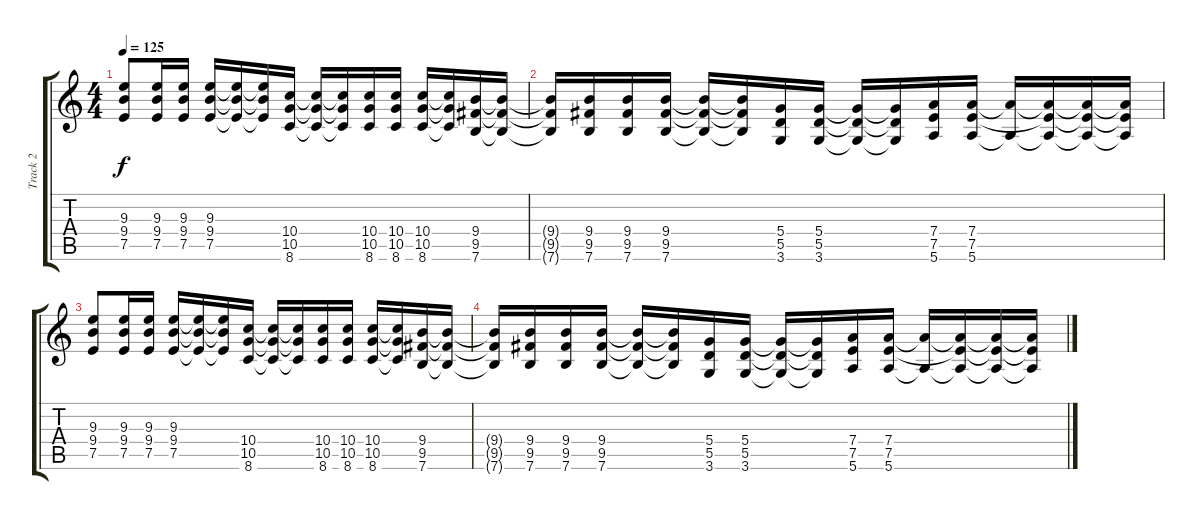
\track ("Track 2" "Track 2") {instrument distortionguitar}
\staff {score tabs}
\tuning (E4 B3 G3 D3 A2 E2) {hide}
\ts (4 4)
\tempo 125
\clef g2
\ks c
(9.3 9.4 7.5).8{dy f} (9.3 9.4 7.5).16 (9.3 9.4 7.5).16 (9.3 9.4 7.5).16 (9.3{t} 9.4{t} 7.5{t}).16 (9.3{t} 9.4{t} 7.5{t}).16 (10.4 10.5 8.6).16 (10.4{t} 10.5{t} 8.6{t}).16 (10.4{t} 10.5{t} 8.6{t}).16 (10.4 10.5 8.6).16 (10.4 10.5 8.6).16 (10.4 10.5 8.6).16 (10.4{t} 10.5{t} 8.6{t}).16 (9.4 9.5 7.6).16 (9.4{t} 9.5{t} 7.6{t}).16 |
(9.4{t} 9.5{t} 7.6{t}).16 (9.4 9.5 7.6).16 (9.4 9.5 7.6).16 (9.4 9.5 7.6).16 (9.4{t} 9.5{t} 7.6{t}).16 (9.4{t} 9.5{t} 7.6{t}).16 (5.4 5.5 3.6).16 (5.4 5.5 3.6).16 (5.4{t} 5.5{t} 3.6{t}).16 (5.4{t} 5.5{t} 3.6{t}).16 (7.4 7.5 5.6).16 (7.4 7.5 5.6).16 (7.4{t} 5.6{t}).16 (7.4{t} 7.5{t} 5.6{t}).16 (7.4{t} 7.5{t} 5.6{t}).16 (7.4{t} 7.5{t} 5.6{t}).16 |
(9.3 9.4 7.5).8 (9.3 9.4 7.5).16 (9.3 9.4 7.5).16 (9.3 9.4 7.5).16 (9.3{t} 9.4{t} 7.5{t}).16 (9.3{t} 9.4{t} 7.5{t}).16 (10.4 10.5 8.6).16 (10.4{t} 10.5{t} 8.6{t}).16 (10.4{t} 10.5{t} 8.6{t}).16 (10.4 10.5 8.6).16 (10.4 10.5 8.6).16 (10.4 10.5 8.6).16 (10.4{t} 10.5{t} 8.6{t}).16 (9.4 9.5 7.6).16 (9.4{t} 9.5{t} 7.6{t}).16 |
(9.4{t} 9.5{t} 7.6{t}).16 (9.4 9.5 7.6).16 (9.4 9.5 7.6).16 (9.4 9.5 7.6).16 (9.4{t} 9.5{t} 7.6{t}).16 (9.4{t} 9.5{t} 7.6{t}).16 (5.4 5.5 3.6).16 (5.4 5.5 3.6).16 (5.4{t} 5.5{t} 3.6{t}).16 (5.4{t} 5.5{t} 3.6{t}).16 (7.4 7.5 5.6).16 (7.4 7.5 5.6).16 (7.4{t} 5.6{t}).16 (7.4{t} 7.5{t} 5.6{t}).16 (7.4{t} 7.5{t} 5.6{t}).16 (7.4{t} 7.5{t} 5.6{t}).16
